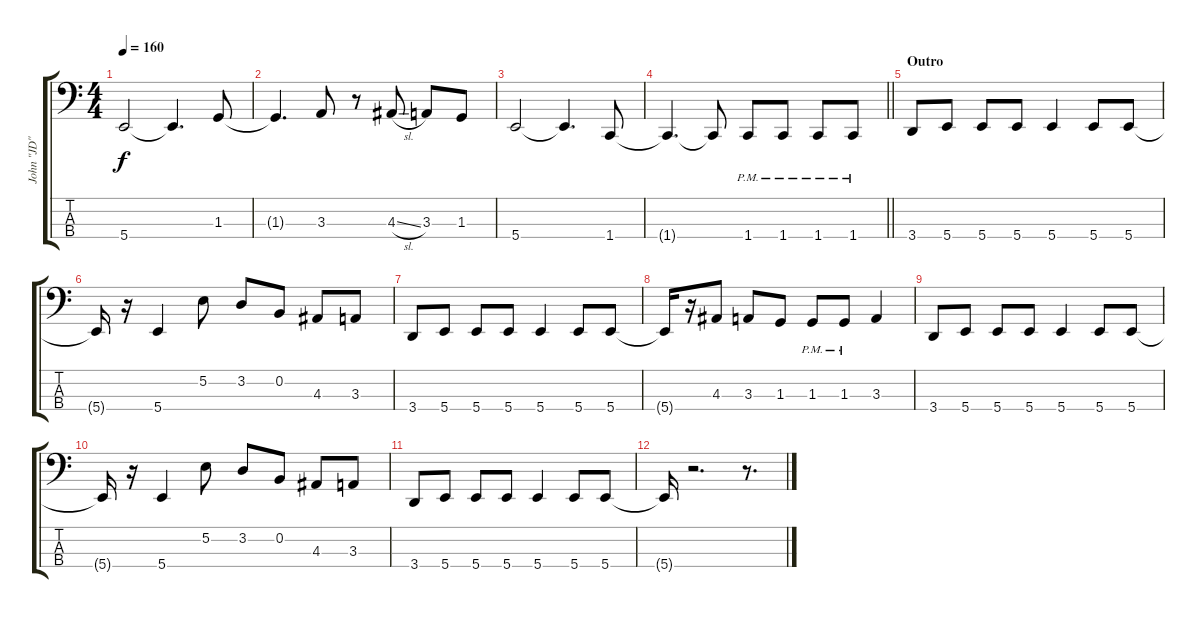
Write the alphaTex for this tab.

\track ("John \"JD\" DeServio" "John \"JD\" ") {instrument electricbassfinger}
\staff {score tabs}
\tuning (E2 B1 Gb1 B0) {hide}
\ts (4 4)
\tempo 160
\clef f4
\ks c
5.4.2{dy f} 5.4{t}.4{d} 1.3.8 |
1.3{t}.4{d} 3.3.8 r.8 4.3{sl}.8 3.3.8 1.3.8 |
5.4.2 5.4{t}.4{d} 1.4.8 |
\barLineRight lightlight
1.4{t}.4{d} 1.4{t}.8 1.4{pm}.8 1.4{pm}.8 1.4{pm}.8 1.4{pm}.8 |
\section ("" "Outro")
3.4.8 5.4.8 5.4.8 5.4.8 5.4.4 5.4.8 5.4.8 |
5.4{t}.16 r.16 5.4.4 5.2.8 3.2.8 0.2.8 4.3.8 3.3.8 |
3.4.8 5.4.8 5.4.8 5.4.8 5.4.4 5.4.8 5.4.8 |
5.4{t}.16 r.16 4.3.8 3.3.8 1.3.8 1.3{pm}.8 1.3{pm}.8 3.3.4 |
3.4.8 5.4.8 5.4.8 5.4.8 5.4.4 5.4.8 5.4.8 |
5.4{t}.16 r.16 5.4.4 5.2.8 3.2.8 0.2.8 4.3.8 3.3.8 |
3.4.8 5.4.8 5.4.8 5.4.8 5.4.4 5.4.8 5.4.8 |
5.4{t}.16 r.2{d} r.8{d}
